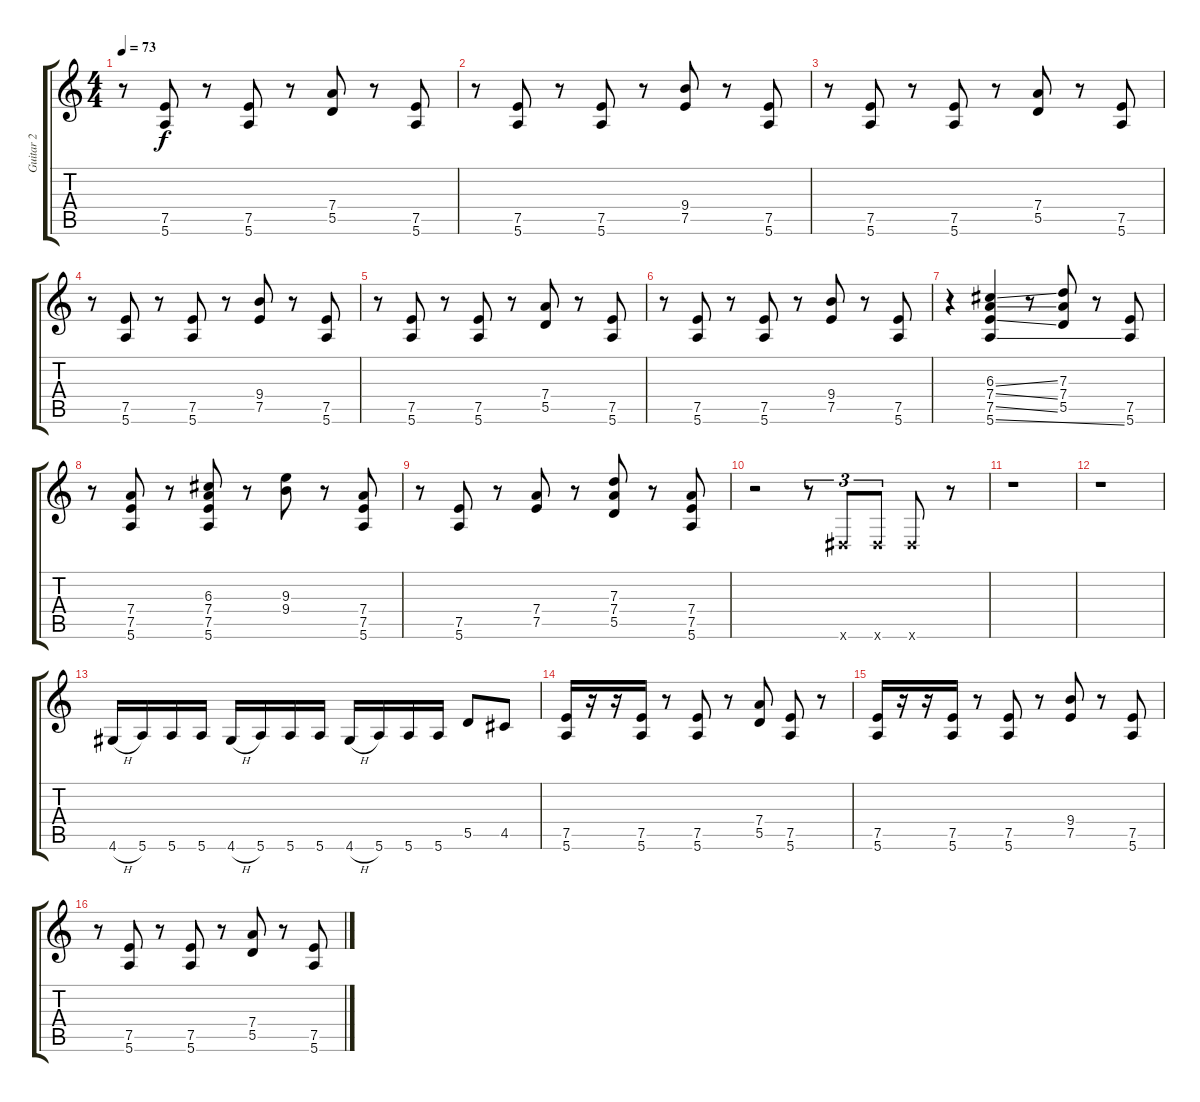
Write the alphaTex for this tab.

\track ("Guitar 2" "Guitar 2") {instrument electricguitarclean}
\staff {score tabs}
\tuning (E4 B3 G3 D3 A2 E2) {hide}
\ts (4 4)
\tempo 73
\clef g2
\ks c
r.8{dy f} (7.5 5.6).8 r.8 (7.5 5.6).8 r.8 (7.4 5.5).8 r.8 (7.5 5.6).8 |
r.8 (7.5 5.6).8 r.8 (7.5 5.6).8 r.8 (9.4 7.5).8 r.8 (7.5 5.6).8 |
r.8 (7.5 5.6).8 r.8 (7.5 5.6).8 r.8 (7.4 5.5).8 r.8 (7.5 5.6).8 |
r.8 (7.5 5.6).8 r.8 (7.5 5.6).8 r.8 (9.4 7.5).8 r.8 (7.5 5.6).8 |
r.8 (7.5 5.6).8 r.8 (7.5 5.6).8 r.8 (7.4 5.5).8 r.8 (7.5 5.6).8 |
r.8 (7.5 5.6).8 r.8 (7.5 5.6).8 r.8 (9.4 7.5).8 r.8 (7.5 5.6).8 |
r.4 (6.3{ss} 7.4{ss} 7.5{ss} 5.6{ss}).4 r.8 (7.3 7.4 5.5).8 r.8 (7.5 5.6).8 |
r.8 (7.4 7.5 5.6).8 r.8 (6.3 7.4 7.5 5.6).8 r.8 (9.3 9.4).8 r.8 (7.4 7.5 5.6).8 |
r.8 (7.5 5.6).8 r.8 (7.4 7.5).8 r.8 (7.3 7.4 5.5).8 r.8 (7.4 7.5 5.6).8 |
r.2 r.8{tu (3 2)} -1.6{x}.8{tu (3 2)} -1.6{x}.8{tu (3 2)} -1.6{x}.8 r.8 |
r.1 |
r.1 |
4.6{h}.16 5.6.16 5.6.16 5.6.16 4.6{h}.16 5.6.16 5.6.16 5.6.16 4.6{h}.16 5.6.16 5.6.16 5.6.16 5.5.8 4.5.8 |
(7.5 5.6).16 r.16 r.16 (7.5 5.6).16 r.8 (7.5 5.6).8 r.8 (7.4 5.5).8 (7.5 5.6).8 r.8 |
(7.5 5.6).16 r.16 r.16 (7.5 5.6).16 r.8 (7.5 5.6).8 r.8 (9.4 7.5).8 r.8 (7.5 5.6).8 |
r.8 (7.5 5.6).8 r.8 (7.5 5.6).8 r.8 (7.4 5.5).8 r.8 (7.5 5.6).8
